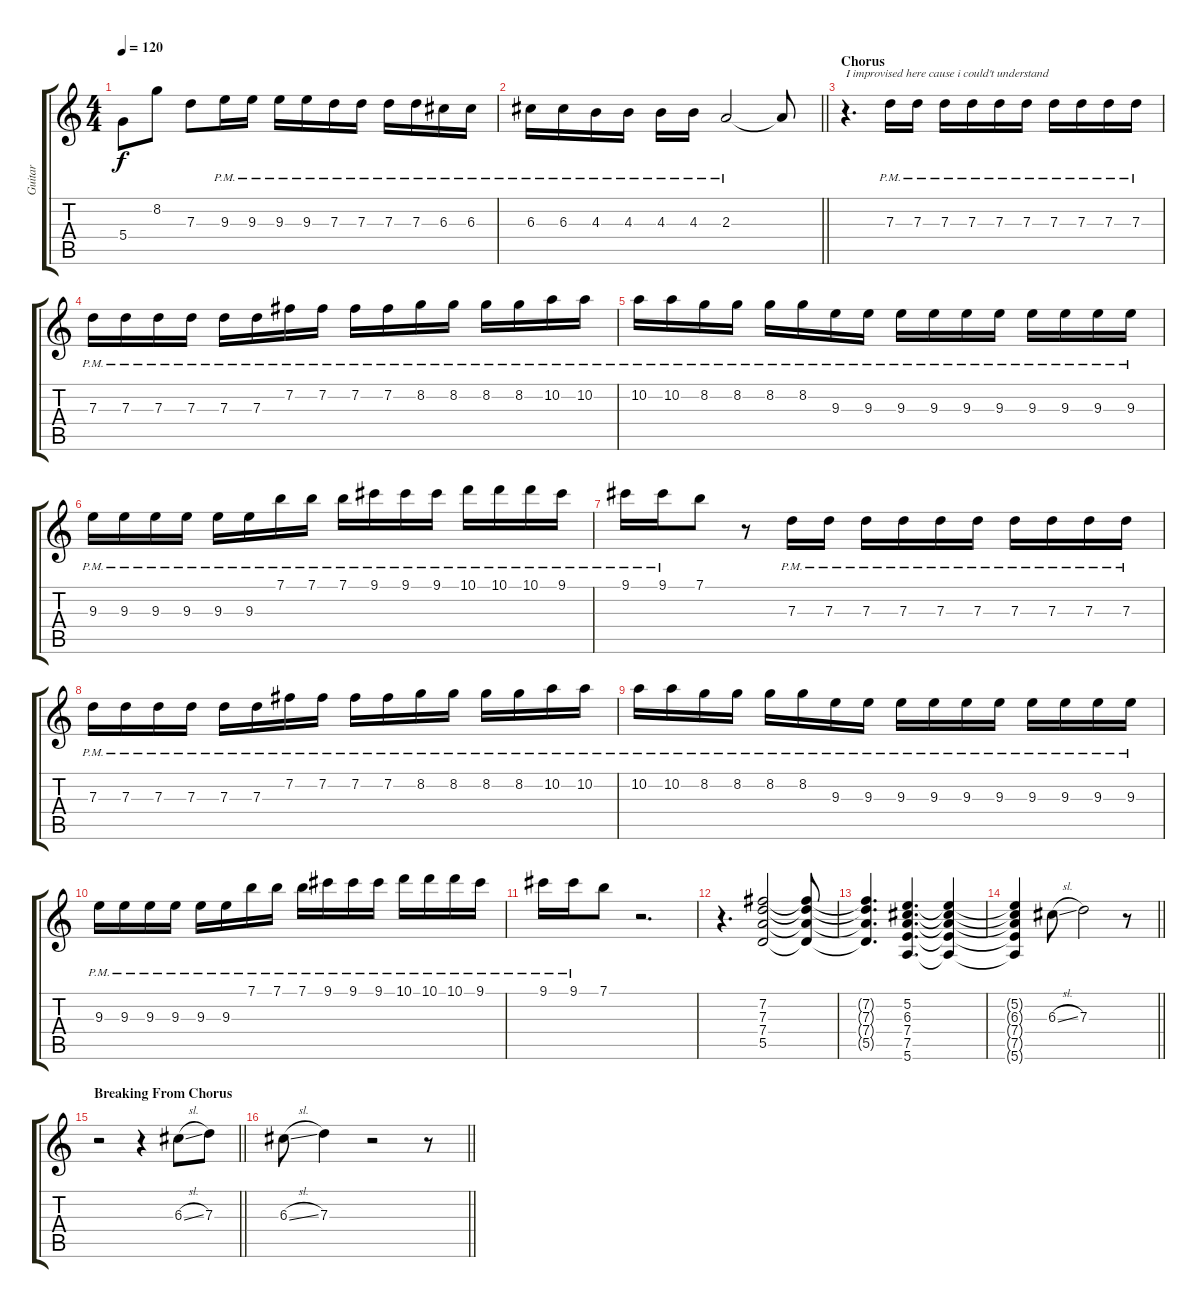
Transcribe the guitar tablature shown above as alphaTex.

\track ("Guitar" "Guitar") {instrument electricguitarjazz}
\staff {score tabs}
\tuning (E4 B3 G3 D3 A2 E2) {hide}
\ts (4 4)
\tempo 120
\clef g2
\ks c
5.4.8{dy f} 8.2.8 7.3.8 9.3{pm}.16 9.3{pm}.16 9.3{pm}.16 9.3{pm}.16 7.3{pm}.16 7.3{pm}.16 7.3{pm}.16 7.3{pm}.16 6.3{pm}.16 6.3{pm}.16 |
\barLineRight lightlight
6.3{pm}.16 6.3{pm}.16 4.3{pm}.16 4.3{pm}.16 4.3{pm}.16 4.3{pm}.16 2.3{pm}.2 2.3{t}.8 |
\section ("" "Chorus")
r.4{d txt "I improvised here cause i could't understand"} 7.3{pm}.16 7.3{pm}.16 7.3{pm}.16 7.3{pm}.16 7.3{pm}.16 7.3{pm}.16 7.3{pm}.16 7.3{pm}.16 7.3{pm}.16 7.3{pm}.16 |
7.3{pm}.16 7.3{pm}.16 7.3{pm}.16 7.3{pm}.16 7.3{pm}.16 7.3{pm}.16 7.2{pm}.16 7.2{pm}.16 7.2{pm}.16 7.2{pm}.16 8.2{pm}.16 8.2{pm}.16 8.2{pm}.16 8.2{pm}.16 10.2{pm}.16 10.2{pm}.16 |
10.2{pm}.16 10.2{pm}.16 8.2{pm}.16 8.2{pm}.16 8.2{pm}.16 8.2{pm}.16 9.3{pm}.16 9.3{pm}.16 9.3{pm}.16 9.3{pm}.16 9.3{pm}.16 9.3{pm}.16 9.3{pm}.16 9.3{pm}.16 9.3{pm}.16 9.3{pm}.16 |
9.3{pm}.16 9.3{pm}.16 9.3{pm}.16 9.3{pm}.16 9.3{pm}.16 9.3{pm}.16 7.1{pm}.16 7.1{pm}.16 7.1{pm}.16 9.1{pm}.16 9.1{pm}.16 9.1{pm}.16 10.1{pm}.16 10.1{pm}.16 10.1{pm}.16 9.1{pm}.16 |
9.1{pm}.16 9.1{pm}.16 7.1.8 r.8 7.3{pm}.16 7.3{pm}.16 7.3{pm}.16 7.3{pm}.16 7.3{pm}.16 7.3{pm}.16 7.3{pm}.16 7.3{pm}.16 7.3{pm}.16 7.3{pm}.16 |
7.3{pm}.16 7.3{pm}.16 7.3{pm}.16 7.3{pm}.16 7.3{pm}.16 7.3{pm}.16 7.2{pm}.16 7.2{pm}.16 7.2{pm}.16 7.2{pm}.16 8.2{pm}.16 8.2{pm}.16 8.2{pm}.16 8.2{pm}.16 10.2{pm}.16 10.2{pm}.16 |
10.2{pm}.16 10.2{pm}.16 8.2{pm}.16 8.2{pm}.16 8.2{pm}.16 8.2{pm}.16 9.3{pm}.16 9.3{pm}.16 9.3{pm}.16 9.3{pm}.16 9.3{pm}.16 9.3{pm}.16 9.3{pm}.16 9.3{pm}.16 9.3{pm}.16 9.3{pm}.16 |
9.3{pm}.16 9.3{pm}.16 9.3{pm}.16 9.3{pm}.16 9.3{pm}.16 9.3{pm}.16 7.1{pm}.16 7.1{pm}.16 7.1{pm}.16 9.1{pm}.16 9.1{pm}.16 9.1{pm}.16 10.1{pm}.16 10.1{pm}.16 10.1{pm}.16 9.1{pm}.16 |
9.1{pm}.16 9.1{pm}.16 7.1.8 r.2{d} |
r.4{d} (7.2 7.3 7.4 5.5).2 (7.2{t} 7.3{t} 7.4{t} 5.5{t}).8 |
(7.2{t} 7.3{t} 7.4{t} 5.5{t}).4{d} (5.2 6.3 7.4 7.5 5.6).4{d} (5.2{t} 6.3{t} 7.4{t} 7.5{t} 5.6{t}).4 |
\barLineRight lightlight
(5.2{t} 6.3{t} 7.4{t} 7.5{t} 5.6{t}).4 6.3{sl}.8 7.3.2 r.8 |
\section ("" "Breaking From Chorus")
\barLineRight lightlight
r.2 r.4 6.3{sl}.8 7.3.8 |
\barLineRight lightlight
6.3{sl}.8 7.3.4 r.2 r.8
